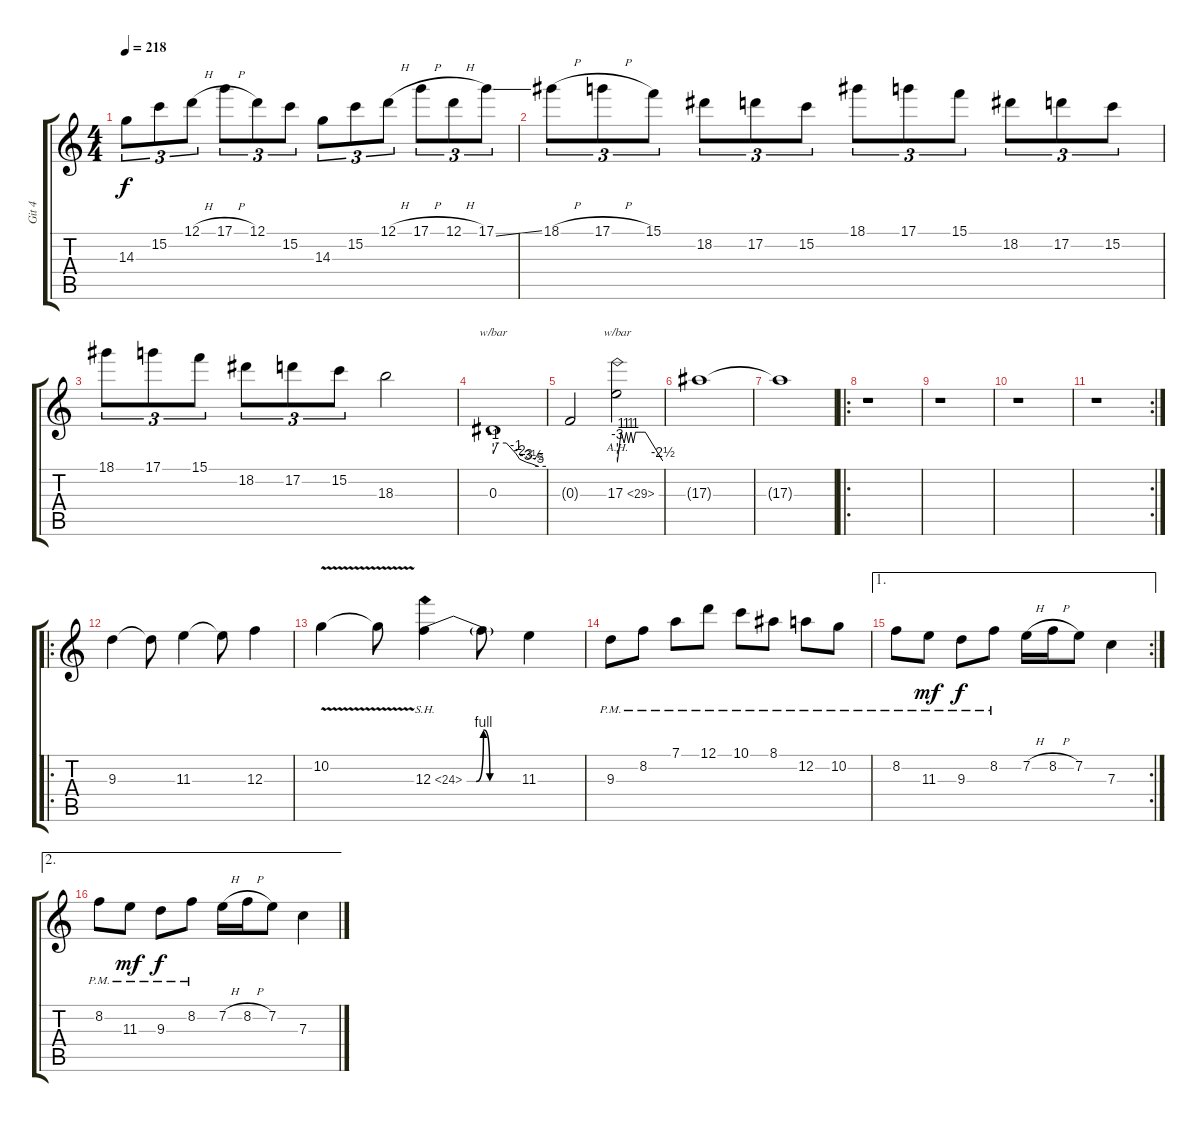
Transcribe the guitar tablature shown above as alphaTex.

\track ("Git 4" "Git 4") {instrument overdrivenguitar}
\staff {score tabs}
\tuning (D4 A3 F3 C3 G2 D2) {hide}
\ts (4 4)
\tempo 218
\clef g2
\ks c
14.3.8{tu (3 2) dy f} 15.2.8{tu (3 2)} 12.1{h}.8{tu (3 2)} 17.1{h}.8{tu (3 2)} 12.1.8{tu (3 2)} 15.2.8{tu (3 2)} 14.3.8{tu (3 2)} 15.2.8{tu (3 2)} 12.1{h}.8{tu (3 2)} 17.1{h}.8{tu (3 2)} 12.1{h}.8{tu (3 2)} 17.1{ss}.8{tu (3 2)} |
18.1{h}.8{tu (3 2)} 17.1{h}.8{tu (3 2)} 15.1.8{tu (3 2)} 18.2.8{tu (3 2)} 17.2.8{tu (3 2)} 15.2.8{tu (3 2)} 18.1.8{tu (3 2)} 17.1.8{tu (3 2)} 15.1.8{tu (3 2)} 18.2.8{tu (3 2)} 17.2.8{tu (3 2)} 15.2.8{tu (3 2)} |
18.1.8{tu (3 2)} 17.1.8{tu (3 2)} 15.1.8{tu (3 2)} 18.2.8{tu (3 2)} 17.2.8{tu (3 2)} 15.2.8{tu (3 2)} 18.3.2 |
0.3.1{tbe (custom default 0 -4 5 0 15 0 26 -4 30 -8 38 -12 43 -14 51 -20 60 -20)} |
0.3{t}.2 17.3{ah 12}.2{tbe (custom default 0 -12 5 4 9 0 12 4 15 0 18 4 21 0 24 4 30 4 37 4 60 -10)} |
17.3{t}.1 |
17.3{t}.1 |
\ro
r.1 |
r.1 |
r.1 |
\rc 2
r.1 |
\ro
9.3.4 9.3{t}.8 11.3.4 11.3{t}.8 12.3.4 |
10.2{v}.4 10.2{t}.8 12.3{be (custom 0 0 5 0 10 0 18 4 25 0 40 0 60 0) sh 12}.4 12.3{t}.8 11.3.4 |
9.3{pm}.8 8.2{pm}.8 7.1{pm}.8 12.1{pm}.8 10.1{pm}.8 8.1{pm}.8 12.2{pm}.8 10.2{pm}.8 |
\ae 1
\rc 2
8.2{pm}.8 11.3{pm}.8{dy mf} 9.3{pm}.8{dy f} 8.2{pm}.8 7.2{h}.16 8.2{h}.16 7.2.8 7.3.4 |
\ae 2
8.2{pm}.8 11.3{pm}.8{dy mf} 9.3{pm}.8{dy f} 8.2{pm}.8 7.2{h}.16 8.2{h}.16 7.2.8 7.3.4
